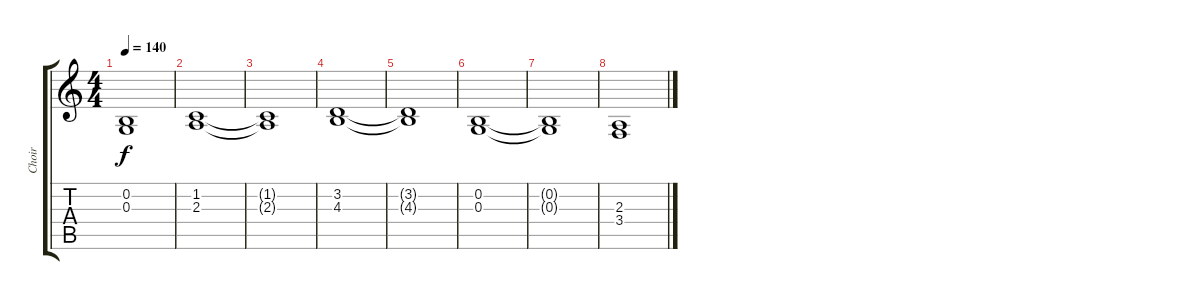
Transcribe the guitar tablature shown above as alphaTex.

\track ("Choir" "Choir") {instrument choiraahs}
\staff {score tabs}
\tuning (E4 B3 G3 D3 A2 E2) {hide}
\ts (4 4)
\tempo 140
\clef g2
\ks c
(0.2 0.3).1{dy f} |
(1.2 2.3).1 |
(1.2{t} 2.3{t}).1 |
(3.2 4.3).1 |
(3.2{t} 4.3{t}).1 |
(0.2 0.3).1 |
(0.2{t} 0.3{t}).1 |
(2.3 3.4).1{volume 7}
